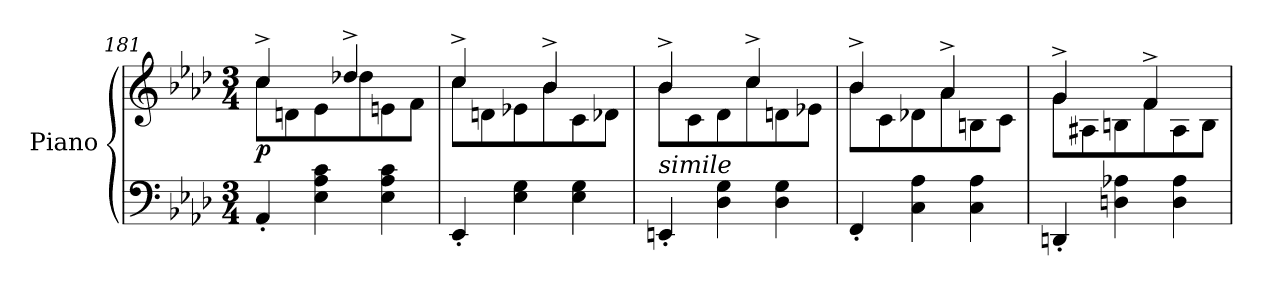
**kern	**kern	**dynam
*part1	*part1	*part1
*staff2	*staff1	*staff1/2
*I"Piano	*	*
*I'Pno	*	*
*clefF4	*clefG2	*
*k[b-e-a-d-]	*k[b-e-a-d-]	*
*M3/4	*M3/4	*
=181	=181	=181
*	*^	*
!	!	!	!LO:DY:b
4AA-'/	4cc^/	8cc\L	p
.	.	8dn\	.
4E-\ 4A-\ 4c\	8ryy	8e-\	.
.	4dd-X^/	8dd-\	.
4E-\ 4A-\ 4c\	.	8en\	.
.	8ryy	8f\J	.
=182	=182	=182	=182
4EE-'/	4cc^/	8cc\L	.
.	.	8dn\	.
4E-\ 4G\	8ryy	8e-X\	.
.	4b-^/	8b-\	.
4E-\ 4G\	.	8c\	.
.	8ryy	8d-X\J	.
=183	=183	=183	=183
!LO:TX:a:i:t=simile	!	!	!
4EEn'/	4b-^/	8b-\L	.
.	.	8c\	.
4D-\ 4G\	8ryy	8d-\	.
.	4cc^/	8cc\	.
4D-\ 4G\	.	8dn\	.
.	8ryy	8e-X\J	.
!!LO:LB:g=z	!!
=184	=184	=184	=184
4FF'/	4b-^/	8b-\L	.
.	.	8c\	.
4C\ 4A-\	8ryy	8d-X\	.
.	4a-^/	8a-\	.
4C\ 4A-\	.	8Bn\	.
.	8ryy	8c\J	.
=185	=185	=185	=185
4DDn'/	4g^/	8g\L	.
.	.	8A#X\	.
4Dn\ 4A-X\	8ryy	8Bn\	.
.	4f^/	8f\	.
4D\ 4A-\	.	8A#\	.
.	8ryy	8B\J	.
*	*v	*v	*
=	=	=
*-	*-	*-
